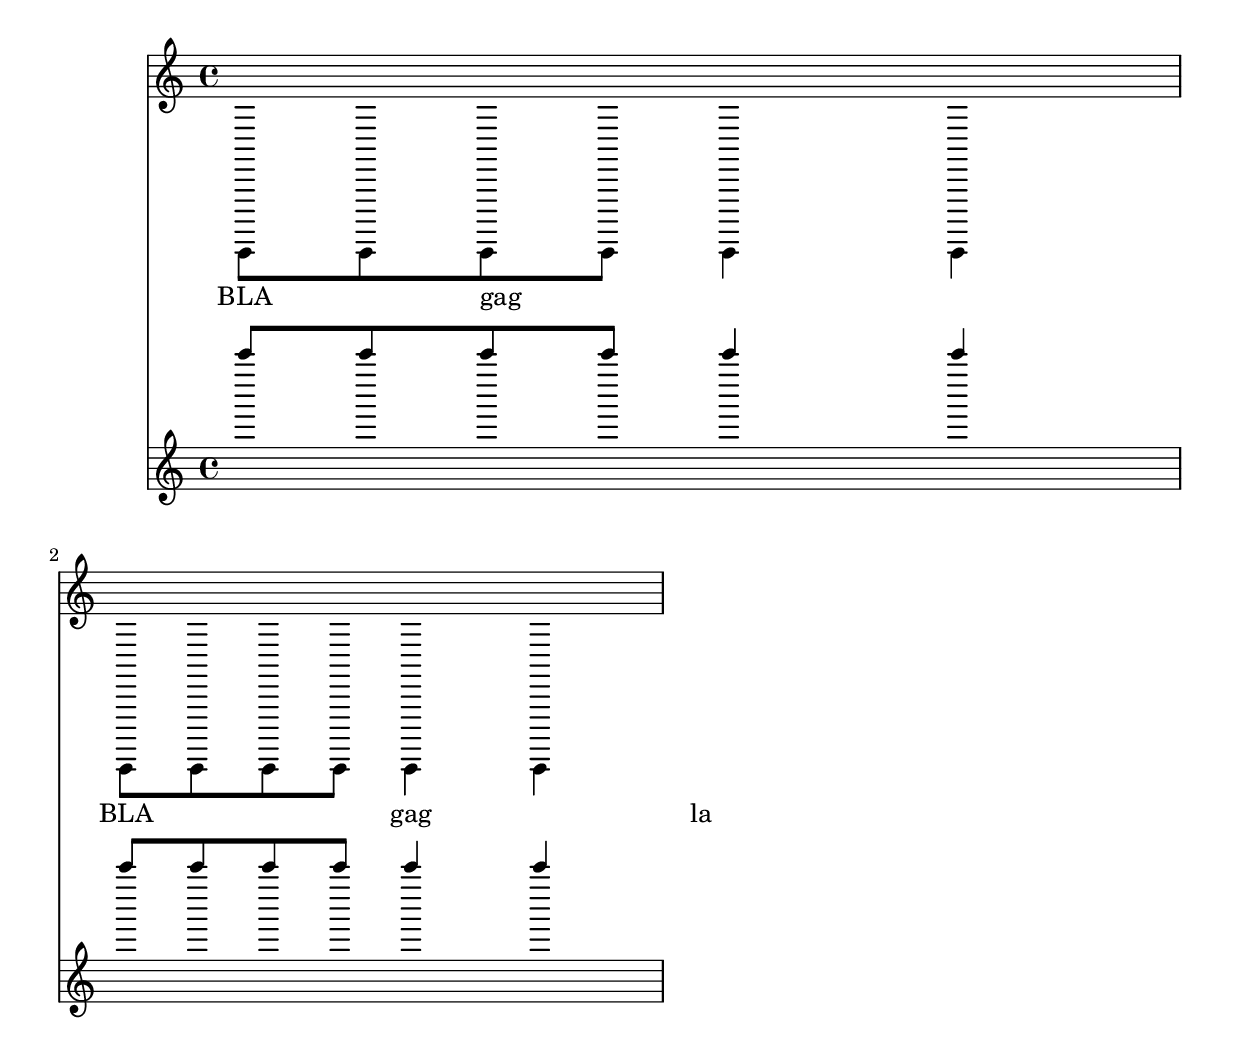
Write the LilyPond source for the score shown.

\version "1.3.146"
\score{
	<
		\context Staff = o \notes\relative c,,, { 
			\stemDown [c8 c c c] c4 c4 \break [c8 c c c] c4 c4
		}
		\context Lyrics \lyrics{
			BLA gag _2 < { BLA gag } { BLA gag la } > _2 
		}
		\context Staff = t \notes\relative c''''' { 
			\stemUp [c8 c c c] c4 c [c8 c c c] c4 c
		} 
	>
	\paper{

	}
}


